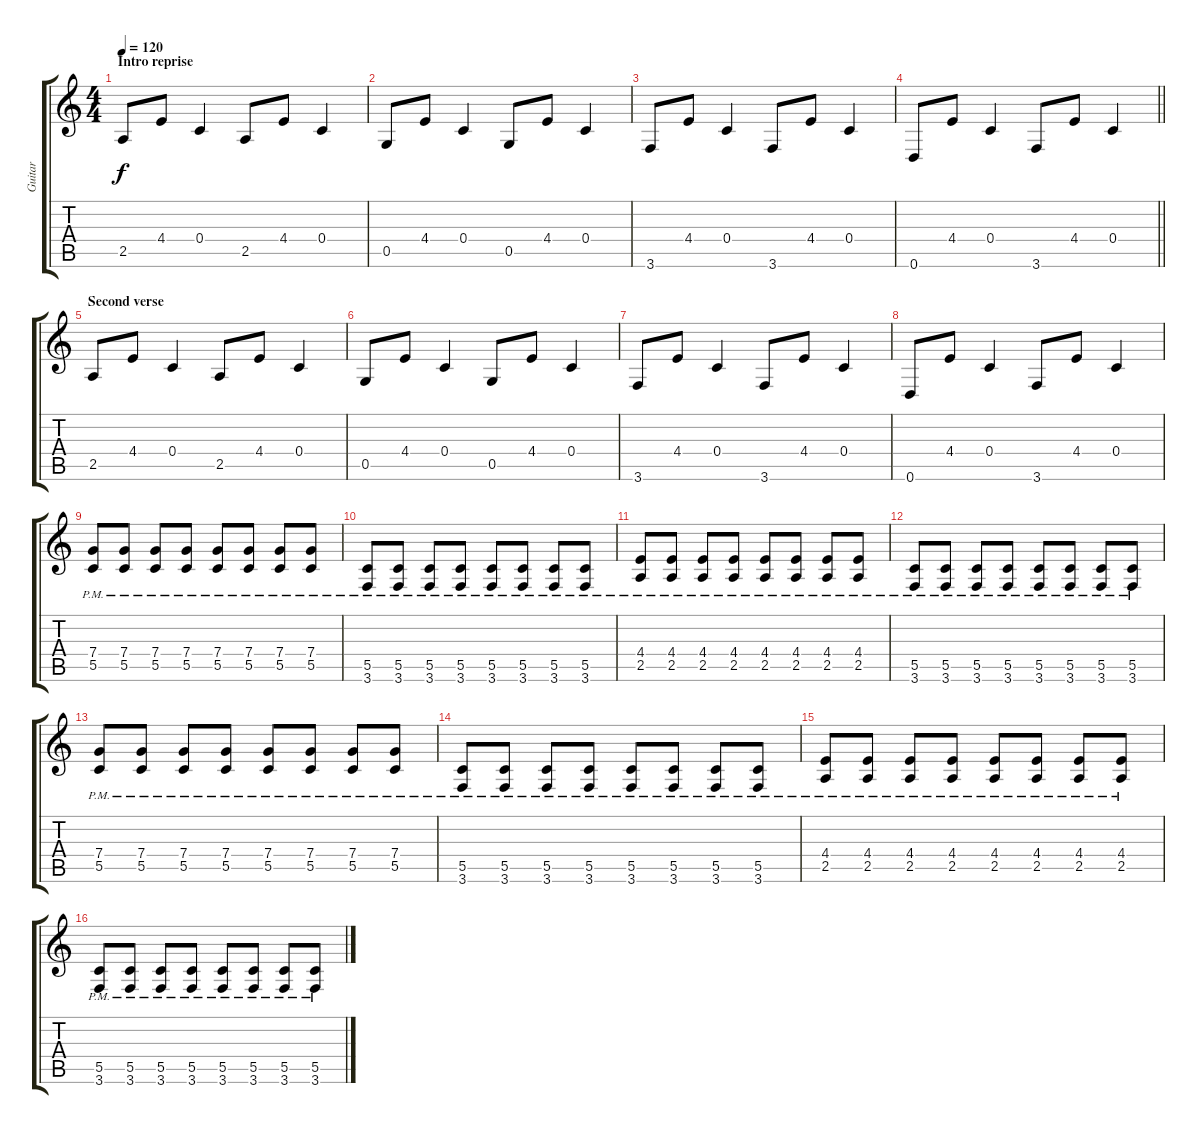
\track ("Guitar" "Guitar") {instrument distortionguitar}
\staff {score tabs}
\tuning (D4 A3 F3 C3 G2 D2) {hide}
\ts (4 4)
\section ("" "Intro reprise")
\tempo 120
\clef g2
\ks c
2.5.8{dy f} 4.4.8 0.4.4 2.5.8 4.4.8 0.4.4 |
0.5.8 4.4.8 0.4.4 0.5.8 4.4.8 0.4.4 |
3.6.8 4.4.8 0.4.4 3.6.8 4.4.8 0.4.4 |
\barLineRight lightlight
0.6.8 4.4.8 0.4.4 3.6.8 4.4.8 0.4.4 |
\section ("" "Second verse")
2.5.8 4.4.8 0.4.4 2.5.8 4.4.8 0.4.4 |
0.5.8 4.4.8 0.4.4 0.5.8 4.4.8 0.4.4 |
3.6.8 4.4.8 0.4.4 3.6.8 4.4.8 0.4.4 |
0.6.8 4.4.8 0.4.4 3.6.8 4.4.8 0.4.4 |
(7.4{pm} 5.5{pm}).8 (7.4{pm} 5.5{pm}).8 (7.4{pm} 5.5{pm}).8 (7.4{pm} 5.5{pm}).8 (7.4{pm} 5.5{pm}).8 (7.4{pm} 5.5{pm}).8 (7.4{pm} 5.5{pm}).8 (7.4{pm} 5.5{pm}).8 |
(5.5{pm} 3.6{pm}).8 (5.5{pm} 3.6{pm}).8 (5.5{pm} 3.6{pm}).8 (5.5{pm} 3.6{pm}).8 (5.5{pm} 3.6{pm}).8 (5.5{pm} 3.6{pm}).8 (5.5{pm} 3.6{pm}).8 (5.5{pm} 3.6{pm}).8 |
(4.4{pm} 2.5{pm}).8 (4.4{pm} 2.5{pm}).8 (4.4{pm} 2.5{pm}).8 (4.4{pm} 2.5{pm}).8 (4.4{pm} 2.5{pm}).8 (4.4{pm} 2.5{pm}).8 (4.4{pm} 2.5{pm}).8 (4.4{pm} 2.5{pm}).8 |
(5.5{pm} 3.6{pm}).8 (5.5{pm} 3.6{pm}).8 (5.5{pm} 3.6{pm}).8 (5.5{pm} 3.6{pm}).8 (5.5{pm} 3.6{pm}).8 (5.5{pm} 3.6{pm}).8 (5.5{pm} 3.6{pm}).8 (5.5{pm} 3.6{pm}).8 |
(7.4{pm} 5.5{pm}).8 (7.4{pm} 5.5{pm}).8 (7.4{pm} 5.5{pm}).8 (7.4{pm} 5.5{pm}).8 (7.4{pm} 5.5{pm}).8 (7.4{pm} 5.5{pm}).8 (7.4{pm} 5.5{pm}).8 (7.4{pm} 5.5{pm}).8 |
(5.5{pm} 3.6{pm}).8 (5.5{pm} 3.6{pm}).8 (5.5{pm} 3.6{pm}).8 (5.5{pm} 3.6{pm}).8 (5.5{pm} 3.6{pm}).8 (5.5{pm} 3.6{pm}).8 (5.5{pm} 3.6{pm}).8 (5.5{pm} 3.6{pm}).8 |
(4.4{pm} 2.5{pm}).8 (4.4{pm} 2.5{pm}).8 (4.4{pm} 2.5{pm}).8 (4.4{pm} 2.5{pm}).8 (4.4{pm} 2.5{pm}).8 (4.4{pm} 2.5{pm}).8 (4.4{pm} 2.5{pm}).8 (4.4{pm} 2.5{pm}).8 |
(5.5{pm} 3.6{pm}).8 (5.5{pm} 3.6{pm}).8 (5.5{pm} 3.6{pm}).8 (5.5{pm} 3.6{pm}).8 (5.5{pm} 3.6{pm}).8 (5.5{pm} 3.6{pm}).8 (5.5{pm} 3.6{pm}).8 (5.5{pm} 3.6{pm}).8
